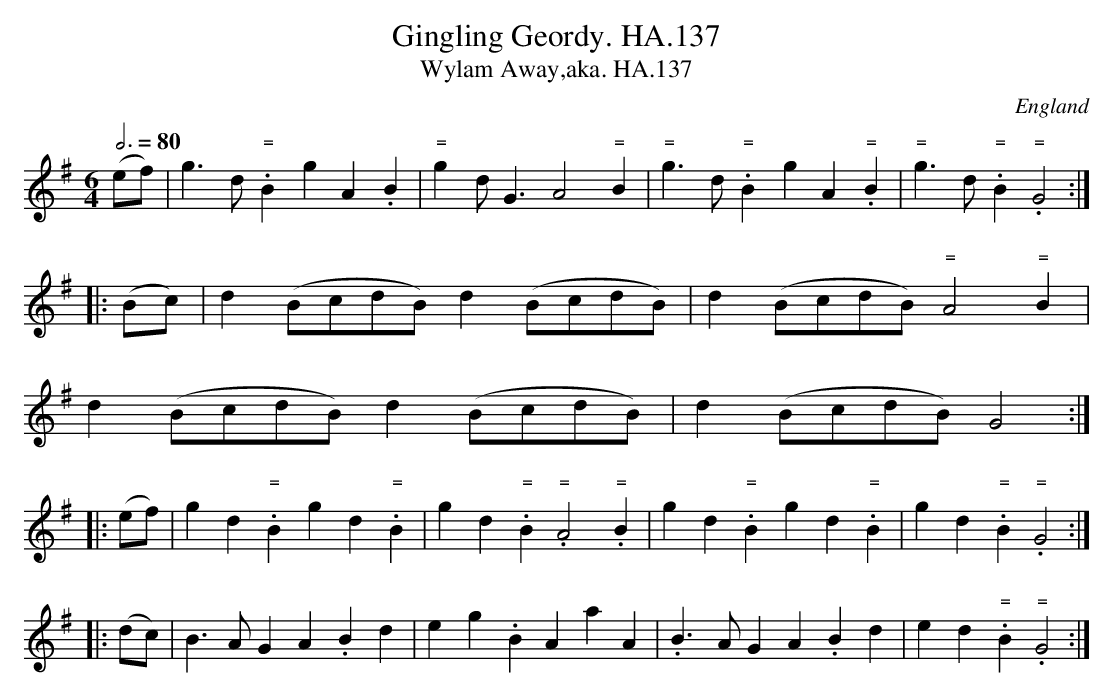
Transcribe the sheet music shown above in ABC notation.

X:1
T:Gingling Geordy. HA.137
T:Wylam Away,aka. HA.137
M:6/4
L:1/8
Q:3/4=80
O:England
K:G major
(ef)|g3d"=".B2g2A2.B2|"="g2dG3A4"="B2|\
"="g3d"=".B2g2A2"=".B2|"="g3d"=".B2"=".G4:|!
|:(Bc)|d2(BcdB) d2(BcdB)|d2(BcdB)"="A4"="B2|!
d2(BcdB) d2(BcdB)|d2(BcdB)G4:|!
|:(ef)|g2d2"=".B2g2d2"=".B2|\
g2d2"=".B2"=".A4"=".B2|g2d2"=".B2g2d2"=".B2|\
g2d2"=".B2"=".G4:|!
|:(dc)|B3AG2A2.B2d2|e2g2.B2A2a2A2|\
.B3AG2A2.B2d2|e2d2."="B2"=".G4:|
